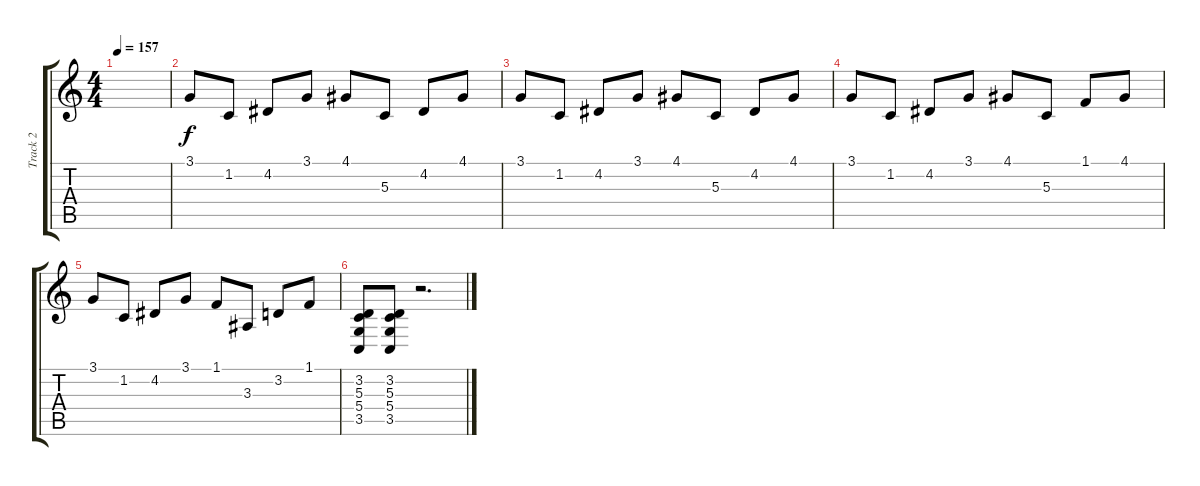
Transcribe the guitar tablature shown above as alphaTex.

\track ("Track 2" "Track 2") {instrument pad1newage}
\staff {score tabs}
\tuning (E4 B3 G3 D3 A2 E2) {hide}
\ts (4 4)
\tempo 157
\clef g2
\ks c
|
3.1.8 1.2.8 4.2.8 3.1.8 4.1.8 5.3.8 4.2.8 4.1.8 |
3.1.8 1.2.8 4.2.8 3.1.8 4.1.8 5.3.8 4.2.8 4.1.8 |
3.1.8 1.2.8 4.2.8 3.1.8 4.1.8 5.3.8 1.1.8 4.1.8 |
3.1.8 1.2.8 4.2.8 3.1.8 1.1.8 3.3.8 3.2.8 1.1.8 |
(3.2 5.3 5.4 3.5).8 (3.2 5.3 5.4 3.5).8 r.2{d}
